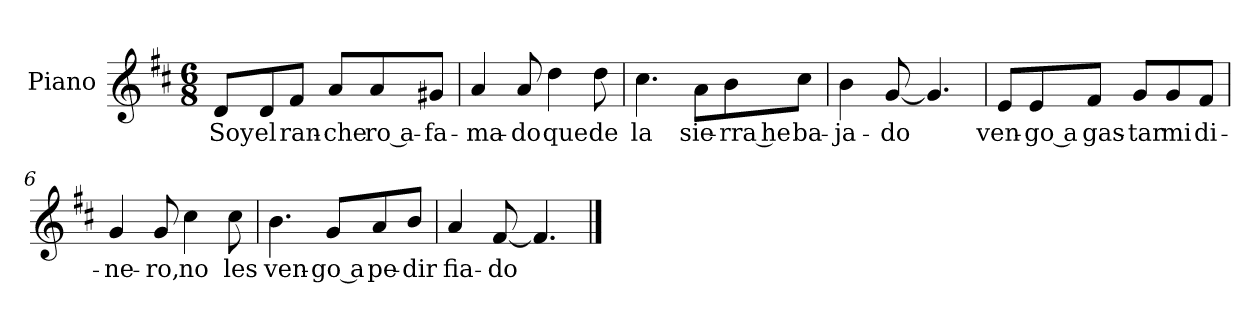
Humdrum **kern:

**kern	**text
*part1	*part1
*staff1	*staff1
*I"Piano	*
*I'Pno.	*
*clefG2	*
*k[f#c#]	*
*D:	*
*M6/8	*
=1	=1
8d/L	Soy
8d/	el
8f#/J	ran-
8a/L	-che
8a/	ro a-
8g#X/J	-fa-
=2	=2
4a/	-ma-
8a/	-do
4dd\	que
8dd\	de
=3	=3
4.cc#\	la
8a\L	sie-
8b\	-rra he
8cc#\J	ba-
=4	=4
4b\	-ja-
[8g/	-do
4.g/]	.
=5	=5
8e/L	ven-
8e/	-go a
8f#/J	gas-
8g/L	-tar
8g/	mi
8f#/J	di-
=6	=6
4g/	-ne-
8g/	-ro,
4cc#\	no
8cc#\	les
=7	=7
4.b\	ven-
8g/L	-go a
8a/	pe-
8b/J	-dir
=8	=8
4a/	fia-
[8f#/	-do
4.f#/]	.
==	==
*-	*-
